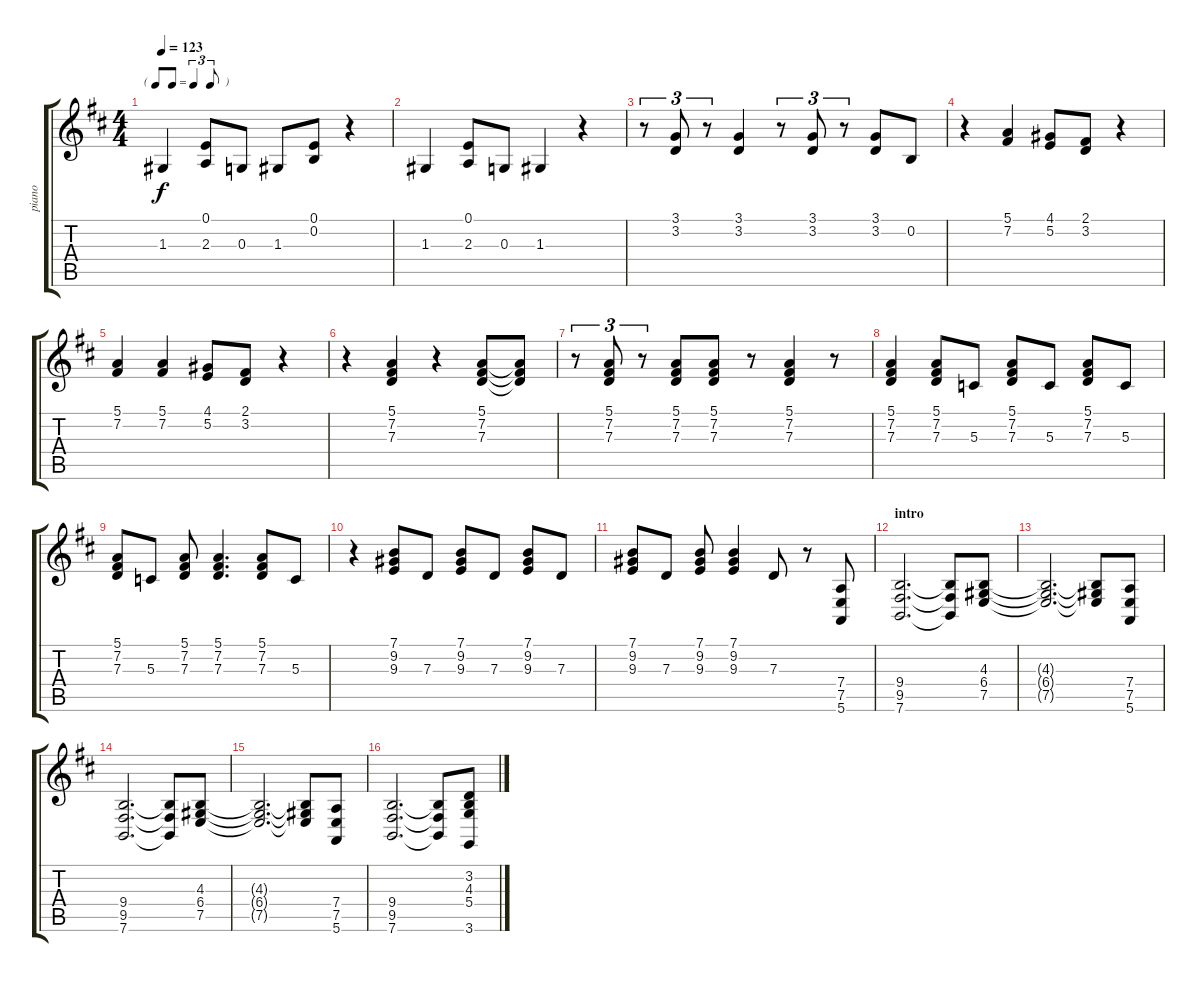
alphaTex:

\track ("piano " "piano ") {instrument brightacousticpiano}
\staff {score tabs}
\tuning (E4 B3 G3 D3 A2 E2) {hide}
\ts (4 4)
\tf triplet8th
\tempo 123
\clef g2
\ks d
1.3.4{dy f} (0.1 2.3).8 0.3.8 1.3.8 (0.1 0.2).8 r.4 |
1.3.4 (0.1 2.3).8 0.3.8 1.3.4 r.4 |
r.8{tu (3 2)} (3.1 3.2).8{tu (3 2)} r.8{tu (3 2)} (3.1 3.2).4 r.8{tu (3 2)} (3.1 3.2).8{tu (3 2)} r.8{tu (3 2)} (3.1 3.2).8 0.2.8 |
r.4 (5.1 7.2).4 (4.1 5.2).8 (2.1 3.2).8 r.4 |
(5.1 7.2).4 (5.1 7.2).4 (4.1 5.2).8 (2.1 3.2).8 r.4 |
r.4 (5.1 7.2 7.3).4 r.4 (5.1 7.2 7.3).8 (5.1{t} 7.2{t} 7.3{t}).8 |
r.8{tu (3 2)} (5.1 7.2 7.3).8{tu (3 2)} r.8{tu (3 2)} (5.1 7.2 7.3).8 (5.1 7.2 7.3).8 r.8 (5.1 7.2 7.3).4 r.8 |
(5.1 7.2 7.3).4 (5.1 7.2 7.3).8 5.3.8 (5.1 7.2 7.3).8 5.3.8 (5.1 7.2 7.3).8 5.3.8 |
(5.1 7.2 7.3).8 5.3.8 (5.1 7.2 7.3).8 (5.1 7.2 7.3).4{d} (5.1 7.2 7.3).8 5.3.8 |
r.4 (7.1 9.2 9.3).8 7.3.8 (7.1 9.2 9.3).8 7.3.8 (7.1 9.2 9.3).8 7.3.8 |
(7.1 9.2 9.3).8 7.3.8 (7.1 9.2 9.3).8 (7.1 9.2 9.3).4 7.3.8 r.8 (7.4 7.5 5.6).8 |
\section ("" "intro")
(9.4 9.5 7.6).2{d} (9.4{t} 9.5{t} 7.6{t}).8 (4.3 6.4 7.5).8 |
(4.3{t} 6.4{t} 7.5{t}).2{d} (4.3{t} 6.4{t} 7.5{t}).8 (7.4 7.5 5.6).8 |
(9.4 9.5 7.6).2{d} (9.4{t} 9.5{t} 7.6{t}).8 (4.3 6.4 7.5).8 |
(4.3{t} 6.4{t} 7.5{t}).2{d} (4.3{t} 6.4{t} 7.5{t}).8 (7.4 7.5 5.6).8 |
(9.4 9.5 7.6).2{d} (9.4{t} 9.5{t} 7.6{t}).8 (3.2 4.3 5.4 3.6).8
